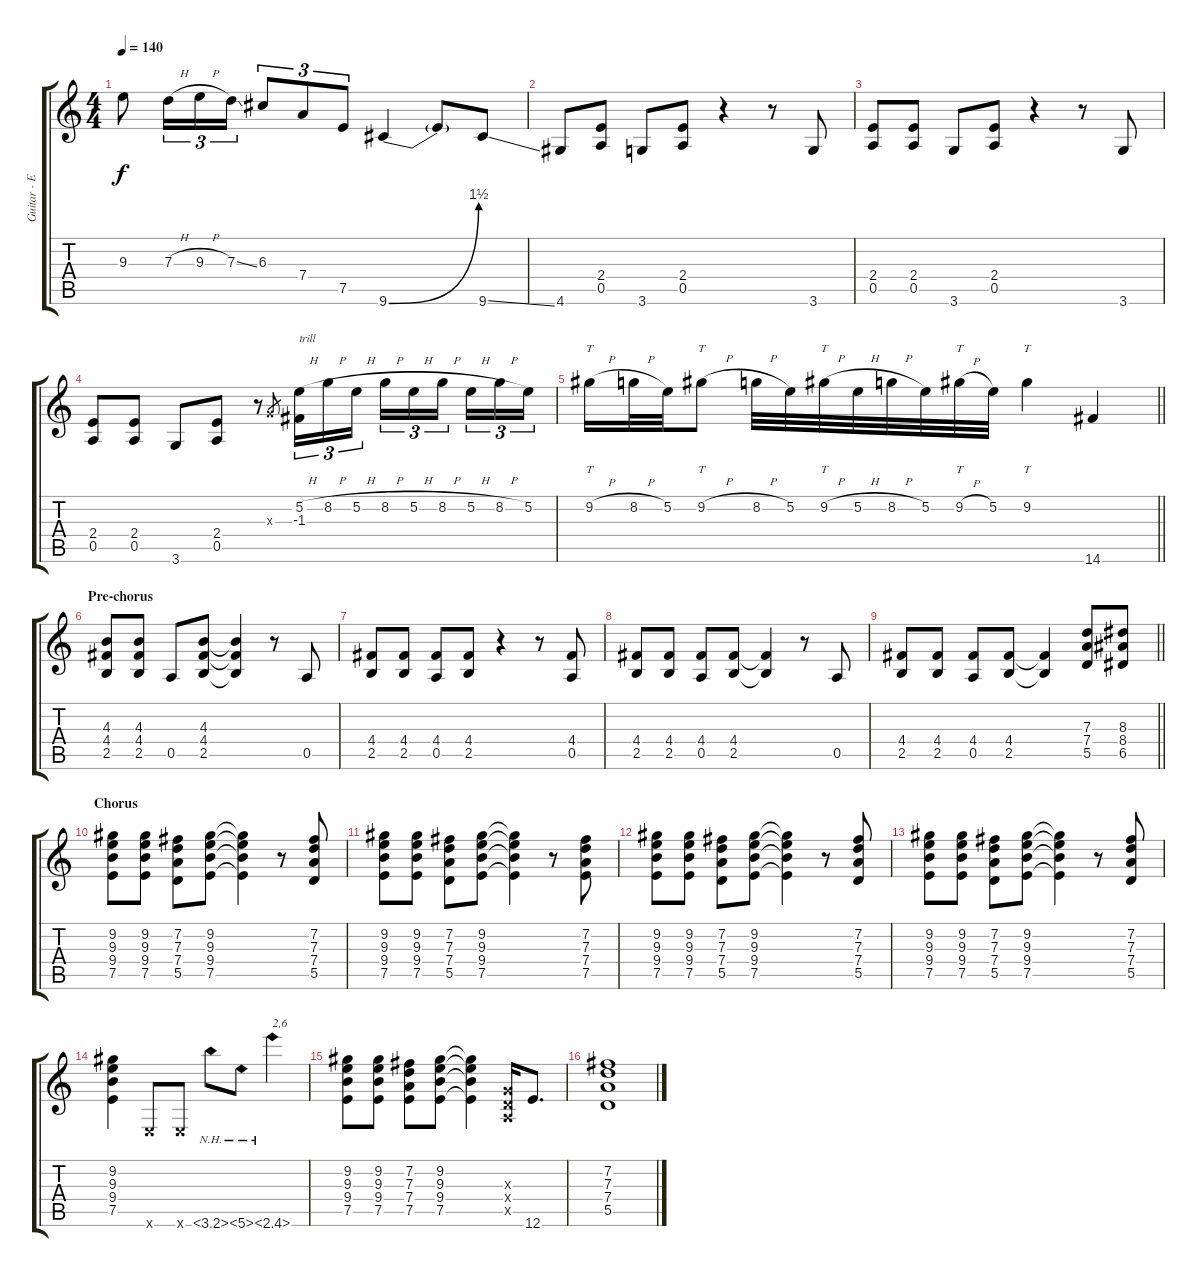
\track ("Guitar - E. Van Halen" "Guitar - E") {instrument distortionguitar}
\staff {score tabs}
\tuning (E4 B3 G3 D3 A2 E2) {hide}
\ts (4 4)
\tempo 140
\clef g2
\ks c
9.3{t}.8{dy f} 7.3{h}.16{tu (3 2)} 9.3{h}.16{tu (3 2)} 7.3{ss}.16{tu (3 2)} 6.3.8{tu (3 2)} 7.4.8{tu (3 2)} 7.5.8{tu (3 2)} 9.6{be (bend 0 0 60 6)}.4 9.6{t}.8 9.6{ss}.8 |
4.6.8 (2.4 0.5).8 3.6.8 (2.4 0.5).8 r.4 r.8 3.6.8 |
(2.4 0.5).8 (2.4 0.5).8 3.6.8 (2.4 0.5).8 r.4 r.8 3.6.8 |
(2.4 0.5).8 (2.4 0.5).8 3.6.8 (2.4 0.5).8 r.8 0.3{x}.8{gr} (5.2{h} -1.3).16{tu (3 2) txt "trill"} 8.2{h}.16{tu (3 2)} 5.2{h}.16{tu (3 2)} 8.2{h}.16{tu (3 2)} 5.2{h}.16{tu (3 2)} 8.2{h}.16{tu (3 2) beam splitsecondary} 5.2{h}.16{tu (3 2)} 8.2{h}.16{tu (3 2)} 5.2.16{tu (3 2)} |
\barLineRight lightlight
9.2{h}.16{tt} 8.2{h}.32 5.2.32 9.2{h}.8{tt} 8.2{h}.32 5.2.32 9.2{h}.32{tt} 5.2{h}.32 8.2{h}.32 5.2.32 9.2{h}.32{tt} 5.2.32 9.2.4{tt} 14.6.4 |
\section ("" "Pre-chorus")
(4.3 4.4 2.5).8 (4.3 4.4 2.5).8 0.5.8 (4.3 4.4 2.5).8 (4.3{t} 4.4{t} 2.5{t}).4 r.8 0.5.8 |
(4.4 2.5).8 (4.4 2.5).8 (4.4 0.5).8 (4.4 2.5).8 r.4 r.8 (4.4 0.5).8 |
(4.4 2.5).8 (4.4 2.5).8 (4.4 0.5).8 (4.4 2.5).8 (4.4{t} 2.5{t}).4 r.8 0.5.8 |
\barLineRight lightlight
(4.4 2.5).8 (4.4 2.5).8 (4.4 0.5).8 (4.4 2.5).8 (4.4{t} 2.5{t}).4 (7.3 7.4 5.5).8 (8.3 8.4 6.5).8 |
\section ("" "Chorus")
(9.2 9.3 9.4 7.5).8 (9.2 9.3 9.4 7.5).8 (7.2 7.3 7.4 5.5).8 (9.2 9.3 9.4 7.5).8 (9.2{t} 9.3{t} 9.4{t} 7.5{t}).4 r.8 (7.2 7.3 7.4 5.5).8 |
(9.2 9.3 9.4 7.5).8 (9.2 9.3 9.4 7.5).8 (7.2 7.3 7.4 5.5).8 (9.2 9.3 9.4 7.5).8 (9.2{t} 9.3{t} 9.4{t} 7.5{t}).4 r.8 (7.2 7.3 7.4 7.5).8 |
(9.2 9.3 9.4 7.5).8 (9.2 9.3 9.4 7.5).8 (7.2 7.3 7.4 5.5).8 (9.2 9.3 9.4 7.5).8 (9.2{t} 9.3{t} 9.4{t} 7.5{t}).4 r.8 (7.2 7.3 7.4 5.5).8 |
(9.2 9.3 9.4 7.5).8 (9.2 9.3 9.4 7.5).8 (7.2 7.3 7.4 5.5).8 (9.2 9.3 9.4 7.5).8 (9.2{t} 9.3{t} 9.4{t} 7.5{t}).4 r.8 (7.2 7.3 7.4 5.5).8 |
(9.2 9.3 9.4 7.5).4 0.6{x}.8 0.6{x}.8 3.6{nh}.8 5.6{nh}.8 2.6{nh}.4{txt "2,6"} |
(9.2 9.3 9.4 7.5).8 (9.2 9.3 9.4 7.5).8 (7.2 7.3 7.4 7.5).8 (9.2 9.3 9.4 7.5).8 (9.2{t} 9.3{t} 9.4{t} 7.5{t}).4 (0.3{x} 0.4{x} 0.5{x}).16 12.6.8{d} |
(7.2 7.3 7.4 5.5).1
